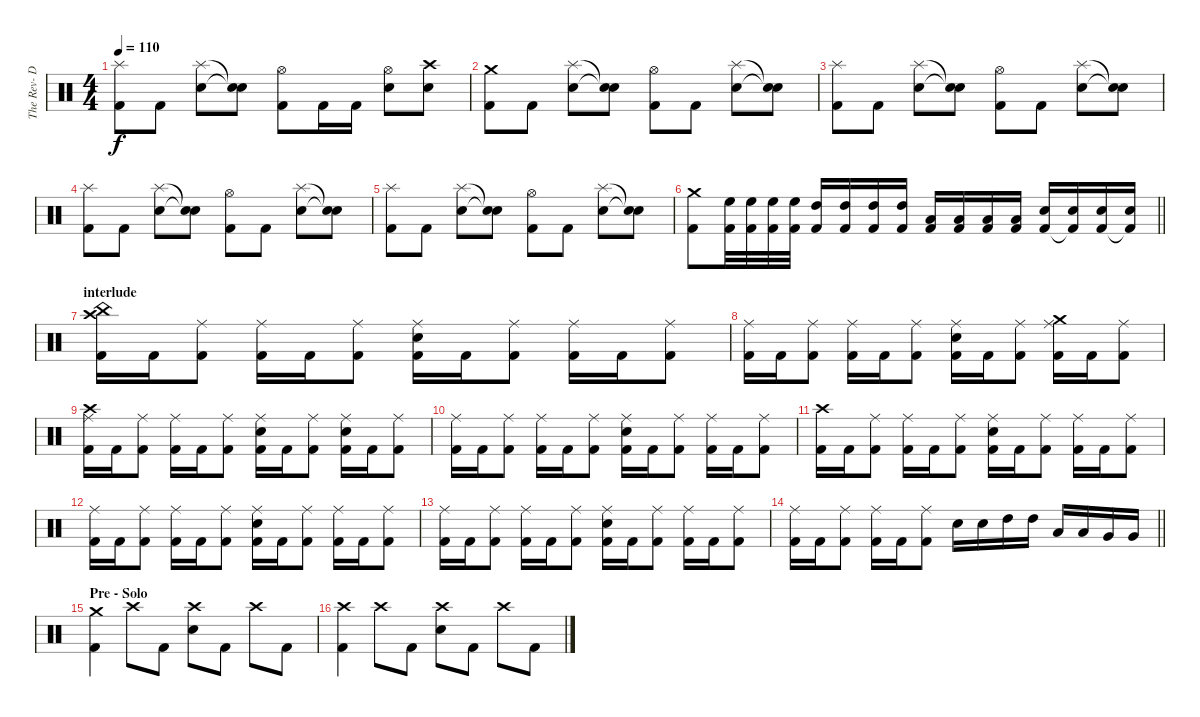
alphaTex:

\track ("The Rev- Drums" "The Rev- D") {instrument percussion}
\staff {score}
\articulation defaults
\ts (4 4)
\tempo 110
\clef neutral
\ks c
("Splash (hit)" "Kick (hit) 2").8{dy f} "Kick (hit) 2".8 ("Splash (hit)" "Electric Snare (hit)").8 ("Snare (hit)"{t} "Snare (hit)"{t}).8 ("Hi-Hat (open)" "Kick (hit) 2").8 "Kick (hit) 2".16 "Kick (hit) 2".16 ("Hi-Hat (open)" "Electric Snare (hit)").8 ("Crash high (hit)" "Electric Snare (hit)").8 |
("Crash medium (hit)" "Kick (hit) 2").8 "Kick (hit) 2".8 ("Splash (hit)" "Electric Snare (hit)").8 ("Snare (hit)"{t} "Snare (hit)"{t}).8 ("Hi-Hat (open)" "Kick (hit) 2").8 "Kick (hit) 2".8 ("Splash (hit)" "Electric Snare (hit)").8 ("Snare (hit)"{t} "Snare (hit)"{t}).8 |
("Splash (hit)" "Kick (hit) 2").8 "Kick (hit) 2".8 ("Splash (hit)" "Electric Snare (hit)").8 ("Snare (hit)"{t} "Snare (hit)"{t}).8 ("Hi-Hat (open)" "Kick (hit) 2").8 "Kick (hit) 2".8 ("Splash (hit)" "Electric Snare (hit)").8 ("Snare (hit)"{t} "Snare (hit)"{t}).8 |
("Splash (hit)" "Kick (hit) 2").8 "Kick (hit) 2".8 ("Splash (hit)" "Electric Snare (hit)").8 ("Snare (hit)"{t} "Snare (hit)"{t}).8 ("Hi-Hat (open)" "Kick (hit) 2").8 "Kick (hit) 2".8 ("Splash (hit)" "Electric Snare (hit)").8 ("Snare (hit)"{t} "Snare (hit)"{t}).8 |
("Splash (hit)" "Kick (hit) 2").8 "Kick (hit) 2".8 ("Splash (hit)" "Electric Snare (hit)").8 ("Snare (hit)"{t} "Snare (hit)"{t}).8 ("Hi-Hat (open)" "Kick (hit) 2").8 "Kick (hit) 2".8 ("Splash (hit)" "Electric Snare (hit)").8 ("Snare (hit)"{t} "Snare (hit)"{t}).8 |
\barLineRight lightlight
("Crash medium (hit)" "Kick (hit) 2").8 ("High Floor Tom (hit)" "Kick (hit) 2").32 ("High Floor Tom (hit)" "Kick (hit) 2").32 ("High Floor Tom (hit)" "Kick (hit) 2").32 ("High Floor Tom (hit)" "Kick (hit) 2").32 ("High Tom (hit)" "Kick (hit) 2").16 ("High Tom (hit)" "Kick (hit) 2").16 ("High Tom (hit)" "Kick (hit) 2").16 ("High Tom (hit)" "Kick (hit) 2").16 ("Low Tom (hit)" "Kick (hit) 2").16 ("Low Tom (hit)" "Kick (hit) 2").16 ("Low Tom (hit)" "Kick (hit) 2").16 ("Low Tom (hit)" "Kick (hit) 2").16 ("Electric Snare (hit)" "Kick (hit) 2").16 ("Electric Snare (hit)" "Kick (hit) 2"{t}).16 ("Electric Snare (hit)" "Kick (hit) 2").16 ("Electric Snare (hit)" "Kick (hit) 2"{t}).16 |
\section ("" "interlude")
("China (hit)" "Crash high (hit)" "Kick (hit) 2").16 "Kick (hit) 2".16 ("Ride (middle)" "Kick (hit) 2").8 ("Ride (middle)" "Kick (hit) 2").16 "Kick (hit) 2".16 ("Ride (middle)" "Kick (hit) 2").8 ("Ride (middle)" "Electric Snare (hit)" "Kick (hit) 2").16 "Kick (hit) 2".16 ("Ride (middle)" "Kick (hit) 2").8 ("Ride (middle)" "Kick (hit) 2").16 "Kick (hit) 2".16 ("Ride (middle)" "Kick (hit) 2").8 |
("Ride (middle)" "Kick (hit) 2").16 "Kick (hit) 2".16 ("Ride (middle)" "Kick (hit) 2").8 ("Ride (middle)" "Kick (hit) 2").16 "Kick (hit) 2".16 ("Ride (middle)" "Kick (hit) 2").8 ("Ride (middle)" "Electric Snare (hit)" "Kick (hit) 2").16 "Kick (hit) 2".16 ("Ride (middle)" "Kick (hit) 2").8 ("Ride (middle)" "Crash medium (hit)" "Kick (hit) 2").16 "Kick (hit) 2".16 ("Ride (middle)" "Kick (hit) 2").8 |
("Ride (middle)" "Crash high (hit)" "Kick (hit) 2").16 "Kick (hit) 2".16 ("Ride (middle)" "Kick (hit) 2").8 ("Ride (middle)" "Kick (hit) 2").16 "Kick (hit) 2".16 ("Ride (middle)" "Kick (hit) 2").8 ("Ride (middle)" "Electric Snare (hit)" "Kick (hit) 2").16 "Kick (hit) 2".16 ("Ride (middle)" "Kick (hit) 2").8 ("Ride (middle)" "Snare (hit)" "Kick (hit) 2").16 "Kick (hit) 2".16 ("Ride (middle)" "Kick (hit) 2").8 |
("Ride (middle)" "Kick (hit) 2").16 "Kick (hit) 2".16 ("Ride (middle)" "Kick (hit) 2").8 ("Ride (middle)" "Kick (hit) 2").16 "Kick (hit) 2".16 ("Ride (middle)" "Kick (hit) 2").8 ("Ride (middle)" "Electric Snare (hit)" "Kick (hit) 2").16 "Kick (hit) 2".16 ("Ride (middle)" "Kick (hit) 2").8 ("Ride (middle)" "Kick (hit) 2").16 "Kick (hit) 2".16 ("Ride (middle)" "Kick (hit) 2").8 |
("Crash high (hit)" "Kick (hit) 2").16 "Kick (hit) 2".16 ("Ride (middle)" "Kick (hit) 2").8 ("Ride (middle)" "Kick (hit) 2").16 "Kick (hit) 2".16 ("Ride (middle)" "Kick (hit) 2").8 ("Ride (middle)" "Electric Snare (hit)" "Kick (hit) 2").16 "Kick (hit) 2".16 ("Ride (middle)" "Kick (hit) 2").8 ("Ride (middle)" "Kick (hit) 2").16 "Kick (hit) 2".16 ("Ride (middle)" "Kick (hit) 2").8 |
("Ride (middle)" "Kick (hit) 2").16 "Kick (hit) 2".16 ("Ride (middle)" "Kick (hit) 2").8 ("Ride (middle)" "Kick (hit) 2").16 "Kick (hit) 2".16 ("Ride (middle)" "Kick (hit) 2").8 ("Ride (middle)" "Electric Snare (hit)" "Kick (hit) 2").16 "Kick (hit) 2".16 ("Ride (middle)" "Kick (hit) 2").8 ("Ride (middle)" "Kick (hit) 2").16 "Kick (hit) 2".16 ("Ride (middle)" "Kick (hit) 2").8 |
("Ride (middle)" "Kick (hit) 2").16 "Kick (hit) 2".16 ("Ride (middle)" "Kick (hit) 2").8 ("Ride (middle)" "Kick (hit) 2").16 "Kick (hit) 2".16 ("Ride (middle)" "Kick (hit) 2").8 ("Ride (middle)" "Electric Snare (hit)" "Kick (hit) 2").16 "Kick (hit) 2".16 ("Ride (middle)" "Kick (hit) 2").8 ("Ride (middle)" "Kick (hit) 2").16 "Kick (hit) 2".16 ("Ride (middle)" "Kick (hit) 2").8 |
\barLineRight lightlight
("Ride (middle)" "Kick (hit) 2").16 "Kick (hit) 2".16 ("Ride (middle)" "Kick (hit) 2").8 ("Ride (middle)" "Kick (hit) 2").16 "Kick (hit) 2".16 ("Ride (middle)" "Kick (hit) 2").8 "Electric Snare (hit)".16 "Electric Snare (hit)".16 "High Tom (hit)".16 "High Tom (hit)".16 "Low Tom (hit)".16 "Low Tom (hit)".16 "Very Low Tom (hit)".16 "Very Low Tom (hit)".16 |
\section ("" "Pre - Solo ")
("Crash medium (hit)" "Kick (hit) 2").4 "Crash high (hit)".8 "Kick (hit) 2".8 ("Crash high (hit)" "Electric Snare (hit)").8 "Kick (hit) 2".8 "Crash high (hit)".8 "Kick (hit) 2".8 |
("Crash high (hit)" "Kick (hit) 2").4 "Crash high (hit)".8 "Kick (hit) 2".8 ("Crash high (hit)" "Electric Snare (hit)").8 "Kick (hit) 2".8 "Crash high (hit)".8 "Kick (hit) 2".8
